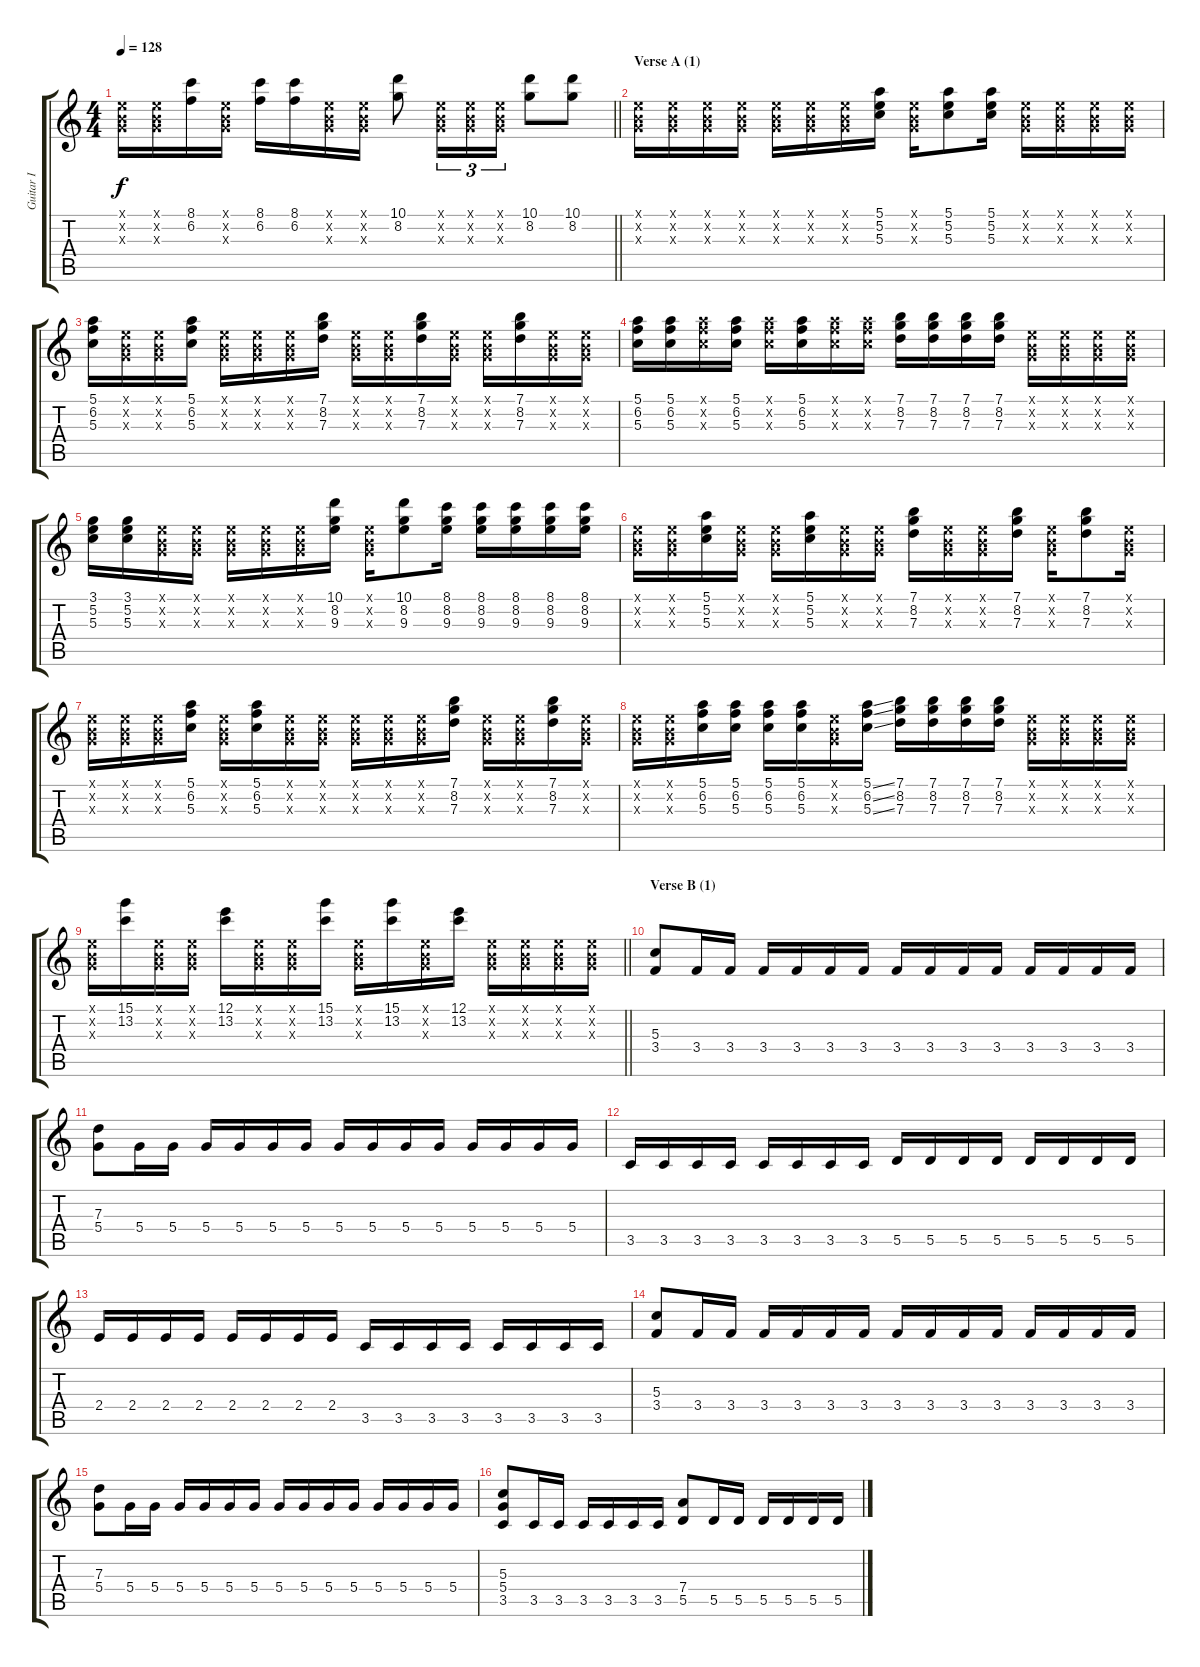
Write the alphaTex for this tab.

\track ("Guitar I" "Guitar I") {instrument distortionguitar}
\staff {score tabs}
\tuning (E4 B3 G3 D3 A2 E2) {hide}
\ts (4 4)
\tempo 128
\clef g2
\barLineRight lightlight
\ks aminor
(0.1{x} 0.2{x} 0.3{x}).16{dy f} (0.1{x} 0.2{x} 0.3{x}).16 (8.1 6.2).16 (0.1{x} 0.2{x} 0.3{x}).16 (8.1 6.2).16 (8.1 6.2).16 (0.1{x} 0.2{x} 0.3{x}).16 (0.1{x} 0.2{x} 0.3{x}).16 (10.1 8.2).8 (0.1{x} 0.2{x} 0.3{x}).16{tu (3 2)} (0.1{x} 0.2{x} 0.3{x}).16{tu (3 2)} (0.1{x} 0.2{x} 0.3{x}).16{tu (3 2)} (10.1 8.2).8 (10.1 8.2).8 |
\section ("" "Verse A (1)")
(0.1{x} 0.2{x} 0.3{x}).16 (0.1{x} 0.2{x} 0.3{x}).16 (0.1{x} 0.2{x} 0.3{x}).16 (0.1{x} 0.2{x} 0.3{x}).16 (0.1{x} 0.2{x} 0.3{x}).16 (0.1{x} 0.2{x} 0.3{x}).16 (0.1{x} 0.2{x} 0.3{x}).16 (5.1 5.2 5.3).16 (0.1{x} 0.2{x} 0.3{x}).16 (5.1 5.2 5.3).8 (5.1 5.2 5.3).16 (0.1{x} 0.2{x} 0.3{x}).16 (0.1{x} 0.2{x} 0.3{x}).16 (0.1{x} 0.2{x} 0.3{x}).16 (0.1{x} 0.2{x} 0.3{x}).16 |
(5.1 6.2 5.3).16 (0.1{x} 0.2{x} 0.3{x}).16 (0.1{x} 0.2{x} 0.3{x}).16 (5.1 6.2 5.3).16 (0.1{x} 0.2{x} 0.3{x}).16 (0.1{x} 0.2{x} 0.3{x}).16 (0.1{x} 0.2{x} 0.3{x}).16 (7.1 8.2 7.3).16 (0.1{x} 0.2{x} 0.3{x}).16 (0.1{x} 0.2{x} 0.3{x}).16 (7.1 8.2 7.3).16 (0.1{x} 0.2{x} 0.3{x}).16 (0.1{x} 0.2{x} 0.3{x}).16 (7.1 8.2 7.3).16 (0.1{x} 0.2{x} 0.3{x}).16 (0.1{x} 0.2{x} 0.3{x}).16 |
(5.1 6.2 5.3).16 (5.1 6.2 5.3).16 (5.1{x} 6.2{x} 5.3{x}).16 (5.1 6.2 5.3).16 (5.1{x} 6.2{x} 5.3{x}).16 (5.1 6.2 5.3).16 (5.1{x} 6.2{x} 5.3{x}).16 (5.1{x} 6.2{x} 5.3{x}).16 (7.1 8.2 7.3).16 (7.1 8.2 7.3).16 (7.1 8.2 7.3).16 (7.1 8.2 7.3).16 (0.1{x} 0.2{x} 0.3{x}).16 (0.1{x} 0.2{x} 0.3{x}).16 (0.1{x} 0.2{x} 0.3{x}).16 (0.1{x} 0.2{x} 0.3{x}).16 |
(3.1 5.2 5.3).16 (3.1 5.2 5.3).16 (0.1{x} 0.2{x} 0.3{x}).16 (0.1{x} 0.2{x} 0.3{x}).16 (0.1{x} 0.2{x} 0.3{x}).16 (0.1{x} 0.2{x} 0.3{x}).16 (0.1{x} 0.2{x} 0.3{x}).16 (10.1 8.2 9.3).16 (0.1{x} 0.2{x} 0.3{x}).16 (10.1 8.2 9.3).8 (8.1 8.2 9.3).16 (8.1 8.2 9.3).16 (8.1 8.2 9.3).16 (8.1 8.2 9.3).16 (8.1 8.2 9.3).16 |
(0.1{x} 0.2{x} 0.3{x}).16 (0.1{x} 0.2{x} 0.3{x}).16 (5.1 5.2 5.3).16 (0.1{x} 0.2{x} 0.3{x}).16 (0.1{x} 0.2{x} 0.3{x}).16 (5.1 5.2 5.3).16 (0.1{x} 0.2{x} 0.3{x}).16 (0.1{x} 0.2{x} 0.3{x}).16 (7.1 8.2 7.3).16 (0.1{x} 0.2{x} 0.3{x}).16 (0.1{x} 0.2{x} 0.3{x}).16 (7.1 8.2 7.3).16 (0.1{x} 0.2{x} 0.3{x}).16 (7.1 8.2 7.3).8 (0.1{x} 0.2{x} 0.3{x}).16 |
(0.1{x} 0.2{x} 0.3{x}).16 (0.1{x} 0.2{x} 0.3{x}).16 (0.1{x} 0.2{x} 0.3{x}).16 (5.1 6.2 5.3).16 (0.1{x} 0.2{x} 0.3{x}).16 (5.1 6.2 5.3).16 (0.1{x} 0.2{x} 0.3{x}).16 (0.1{x} 0.2{x} 0.3{x}).16 (0.1{x} 0.2{x} 0.3{x}).16 (0.1{x} 0.2{x} 0.3{x}).16 (0.1{x} 0.2{x} 0.3{x}).16 (7.1 8.2 7.3).16 (0.1{x} 0.2{x} 0.3{x}).16 (0.1{x} 0.2{x} 0.3{x}).16 (7.1 8.2 7.3).16 (0.1{x} 0.2{x} 0.3{x}).16 |
(0.1{x} 0.2{x} 0.3{x}).16 (0.1{x} 0.2{x} 0.3{x}).16 (5.1 6.2 5.3).16 (5.1 6.2 5.3).16 (5.1 6.2 5.3).16 (5.1 6.2 5.3).16 (0.1{x} 0.2{x} 0.3{x}).16 (5.1{ss} 6.2{ss} 5.3{ss}).16 (7.1 8.2 7.3).16 (7.1 8.2 7.3).16 (7.1 8.2 7.3).16 (7.1 8.2 7.3).16 (0.1{x} 0.2{x} 0.3{x}).16 (0.1{x} 0.2{x} 0.3{x}).16 (0.1{x} 0.2{x} 0.3{x}).16 (0.1{x} 0.2{x} 0.3{x}).16 |
\barLineRight lightlight
(0.1{x} 0.2{x} 0.3{x}).16 (15.1 13.2).16 (0.1{x} 0.2{x} 0.3{x}).16 (0.1{x} 0.2{x} 0.3{x}).16 (12.1 13.2).16 (0.1{x} 0.2{x} 0.3{x}).16 (0.1{x} 0.2{x} 0.3{x}).16 (15.1 13.2).16 (0.1{x} 0.2{x} 0.3{x}).16 (15.1 13.2).16 (0.1{x} 0.2{x} 0.3{x}).16 (12.1 13.2).16 (0.1{x} 0.2{x} 0.3{x}).16 (0.1{x} 0.2{x} 0.3{x}).16 (0.1{x} 0.2{x} 0.3{x}).16 (0.1{x} 0.2{x} 0.3{x}).16 |
\section ("" "Verse B (1)")
(5.3 3.4).8 3.4.16 3.4.16 3.4.16 3.4.16 3.4.16 3.4.16 3.4.16 3.4.16 3.4.16 3.4.16 3.4.16 3.4.16 3.4.16 3.4.16 |
(7.3 5.4).8 5.4.16 5.4.16 5.4.16 5.4.16 5.4.16 5.4.16 5.4.16 5.4.16 5.4.16 5.4.16 5.4.16 5.4.16 5.4.16 5.4.16 |
3.5.16 3.5.16 3.5.16 3.5.16 3.5.16 3.5.16 3.5.16 3.5.16 5.5.16 5.5.16 5.5.16 5.5.16 5.5.16 5.5.16 5.5.16 5.5.16 |
2.4.16 2.4.16 2.4.16 2.4.16 2.4.16 2.4.16 2.4.16 2.4.16 3.5.16 3.5.16 3.5.16 3.5.16 3.5.16 3.5.16 3.5.16 3.5.16 |
(5.3 3.4).8 3.4.16 3.4.16 3.4.16 3.4.16 3.4.16 3.4.16 3.4.16 3.4.16 3.4.16 3.4.16 3.4.16 3.4.16 3.4.16 3.4.16 |
(7.3 5.4).8 5.4.16 5.4.16 5.4.16 5.4.16 5.4.16 5.4.16 5.4.16 5.4.16 5.4.16 5.4.16 5.4.16 5.4.16 5.4.16 5.4.16 |
(5.3 5.4 3.5).8 3.5.16 3.5.16 3.5.16 3.5.16 3.5.16 3.5.16 (7.4 5.5).8 5.5.16 5.5.16 5.5.16 5.5.16 5.5.16 5.5.16
